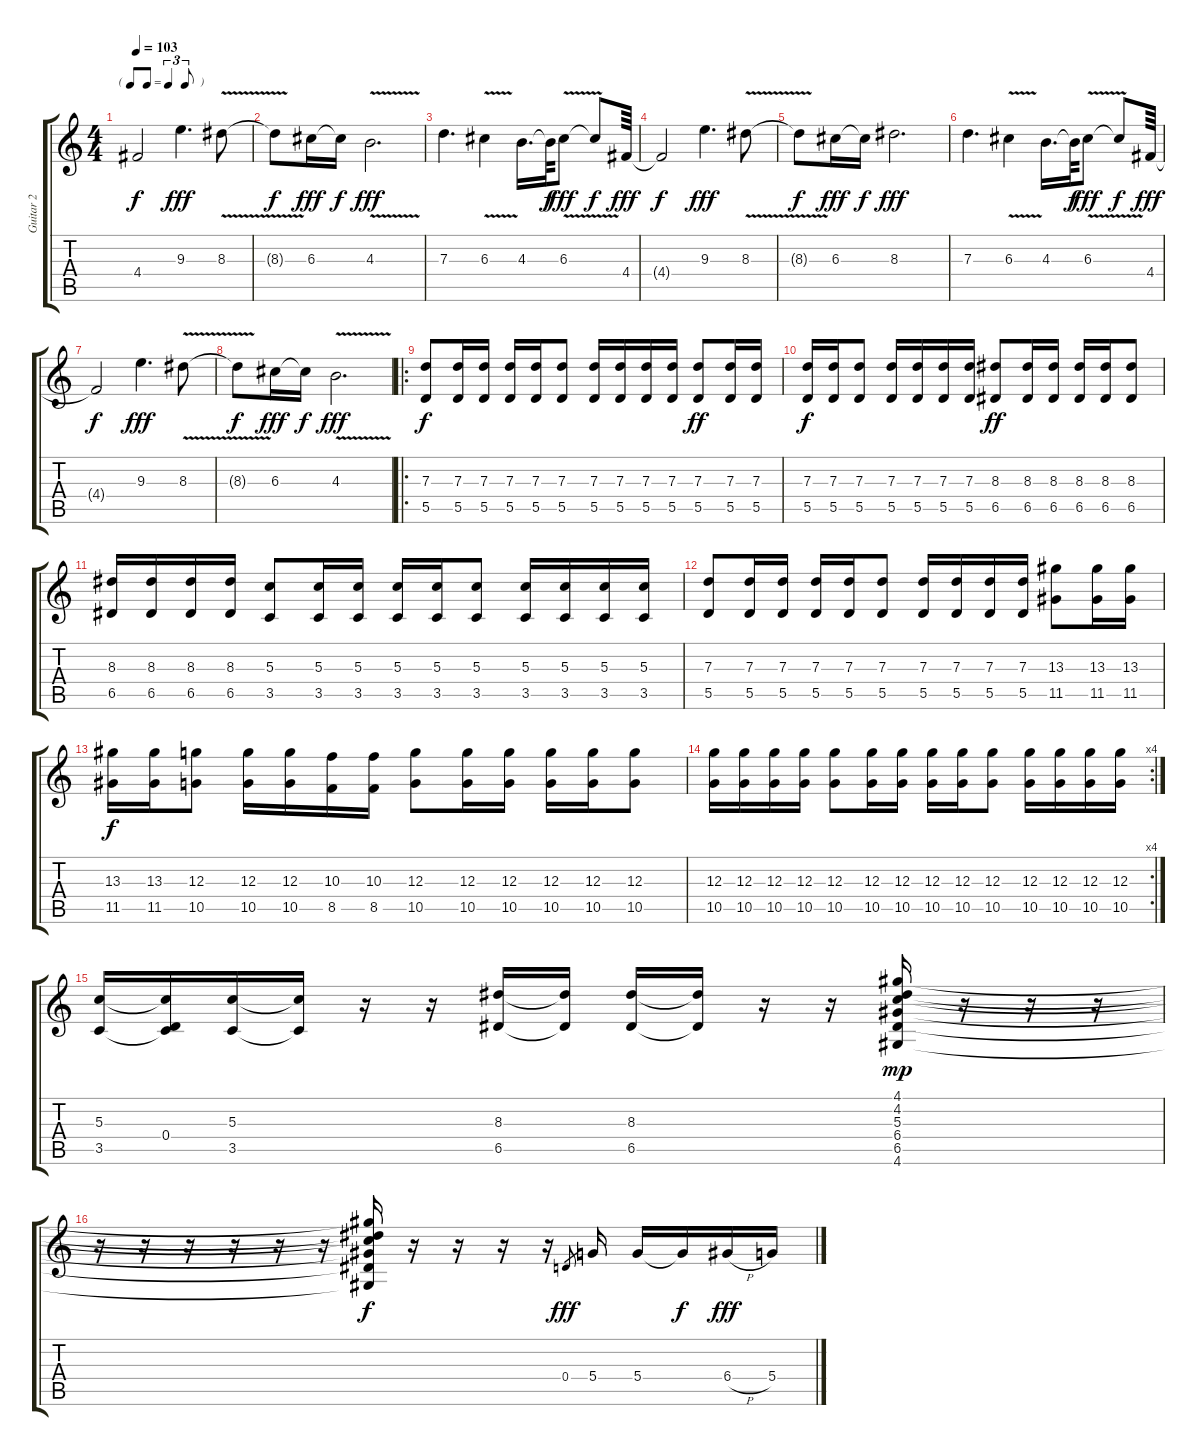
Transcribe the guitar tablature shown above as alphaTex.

\track ("Guitar 2" "Guitar 2") {instrument overdrivenguitar}
\staff {score tabs}
\tuning (E4 B3 G3 D3 A2 E2) {hide}
\ts (4 4)
\tf triplet8th
\tempo 103
\clef g2
\ks c
4.4{t}.2{dy f} 9.3.4{d dy fff} 8.3{v}.8 |
8.3{t}.8{dy f} 6.3.16{dy fff} 6.3{t}.16{dy f} 4.3{v}.2{d dy fff} |
7.3.4{d} 6.3{v}.4 4.3.16{d} 4.3{t}.64{dy f} 6.3{v}.8{dy fff} 6.3{t}.8{dy f} 4.4.64{dy fff} |
4.4{t}.2{dy f} 9.3.4{d dy fff} 8.3{v}.8 |
8.3{t}.8{dy f} 6.3.16{dy fff} 6.3{t}.16{dy f} 8.3.2{d dy fff} |
7.3.4{d} 6.3{v}.4 4.3.16{d} 4.3{t}.64{dy f} 6.3{v}.8{dy fff} 6.3{t}.8{dy f} 4.4.64{dy fff} |
4.4{t}.2{dy f} 9.3.4{d dy fff} 8.3{v}.8 |
8.3{t}.8{dy f} 6.3.16{dy fff} 6.3{t}.16{dy f} 4.3{v}.2{d dy fff} |
\ro
(7.3 5.5).8{dy f} (7.3 5.5).16 (7.3 5.5).16 (7.3 5.5).16 (7.3 5.5).16 (7.3 5.5).8 (7.3 5.5).16 (7.3 5.5).16 (7.3 5.5).16 (7.3 5.5).16 (7.3 5.5).8{dy ff} (7.3 5.5).16 (7.3 5.5).16 |
(7.3 5.5).16{dy f} (7.3 5.5).16 (7.3 5.5).8 (7.3 5.5).16 (7.3 5.5).16 (7.3 5.5).16 (7.3 5.5).16 (8.3 6.5).8{dy ff} (8.3 6.5).16 (8.3 6.5).16 (8.3 6.5).16 (8.3 6.5).16 (8.3 6.5).8 |
(8.3 6.5).16 (8.3 6.5).16 (8.3 6.5).16 (8.3 6.5).16 (5.3 3.5).8 (5.3 3.5).16 (5.3 3.5).16 (5.3 3.5).16 (5.3 3.5).16 (5.3 3.5).8 (5.3 3.5).16 (5.3 3.5).16 (5.3 3.5).16 (5.3 3.5).16 |
(7.3 5.5).8 (7.3 5.5).16 (7.3 5.5).16 (7.3 5.5).16 (7.3 5.5).16 (7.3 5.5).8 (7.3 5.5).16 (7.3 5.5).16 (7.3 5.5).16 (7.3 5.5).16 (13.3 11.5).8 (13.3 11.5).16 (13.3 11.5).16 |
(13.3 11.5).16{dy f} (13.3 11.5).16 (12.3 10.5).8 (12.3 10.5).16 (12.3 10.5).16 (10.3 8.5).16 (10.3 8.5).16 (12.3 10.5).8 (12.3 10.5).16 (12.3 10.5).16 (12.3 10.5).16 (12.3 10.5).16 (12.3 10.5).8 |
\rc 4
(12.3 10.5).16 (12.3 10.5).16 (12.3 10.5).16 (12.3 10.5).16 (12.3 10.5).8 (12.3 10.5).16 (12.3 10.5).16 (12.3 10.5).16 (12.3 10.5).16 (12.3 10.5).8 (12.3 10.5).16 (12.3 10.5).16 (12.3 10.5).16 (12.3 10.5).16 |
(5.3 3.5).16 (5.3{t} 0.4 3.5{t}).16 (5.3 3.5).16 (5.3{t} 3.5{t}).16 r.16 r.16 (8.3 6.5).16 (8.3{t} 6.5{t}).16 (8.3 6.5).16 (8.3{t} 6.5{t}).16 r.16 r.16 (4.1 4.2 5.3 6.4 6.5 4.6).16{dy mp} r.16 r.16 r.16 |
r.16 r.16 r.16 r.16 r.16 r.16 (4.1{t} 4.2{t} 5.3{t} 6.4{t} 6.5{t} 4.6{t}).16{dy f} r.16 r.16 r.16 r.16 0.4.8{gr dy fff} 5.4.16 5.4.16 5.4{t}.16{dy f} 6.4{h}.16{dy fff} 5.4{ss}.16
